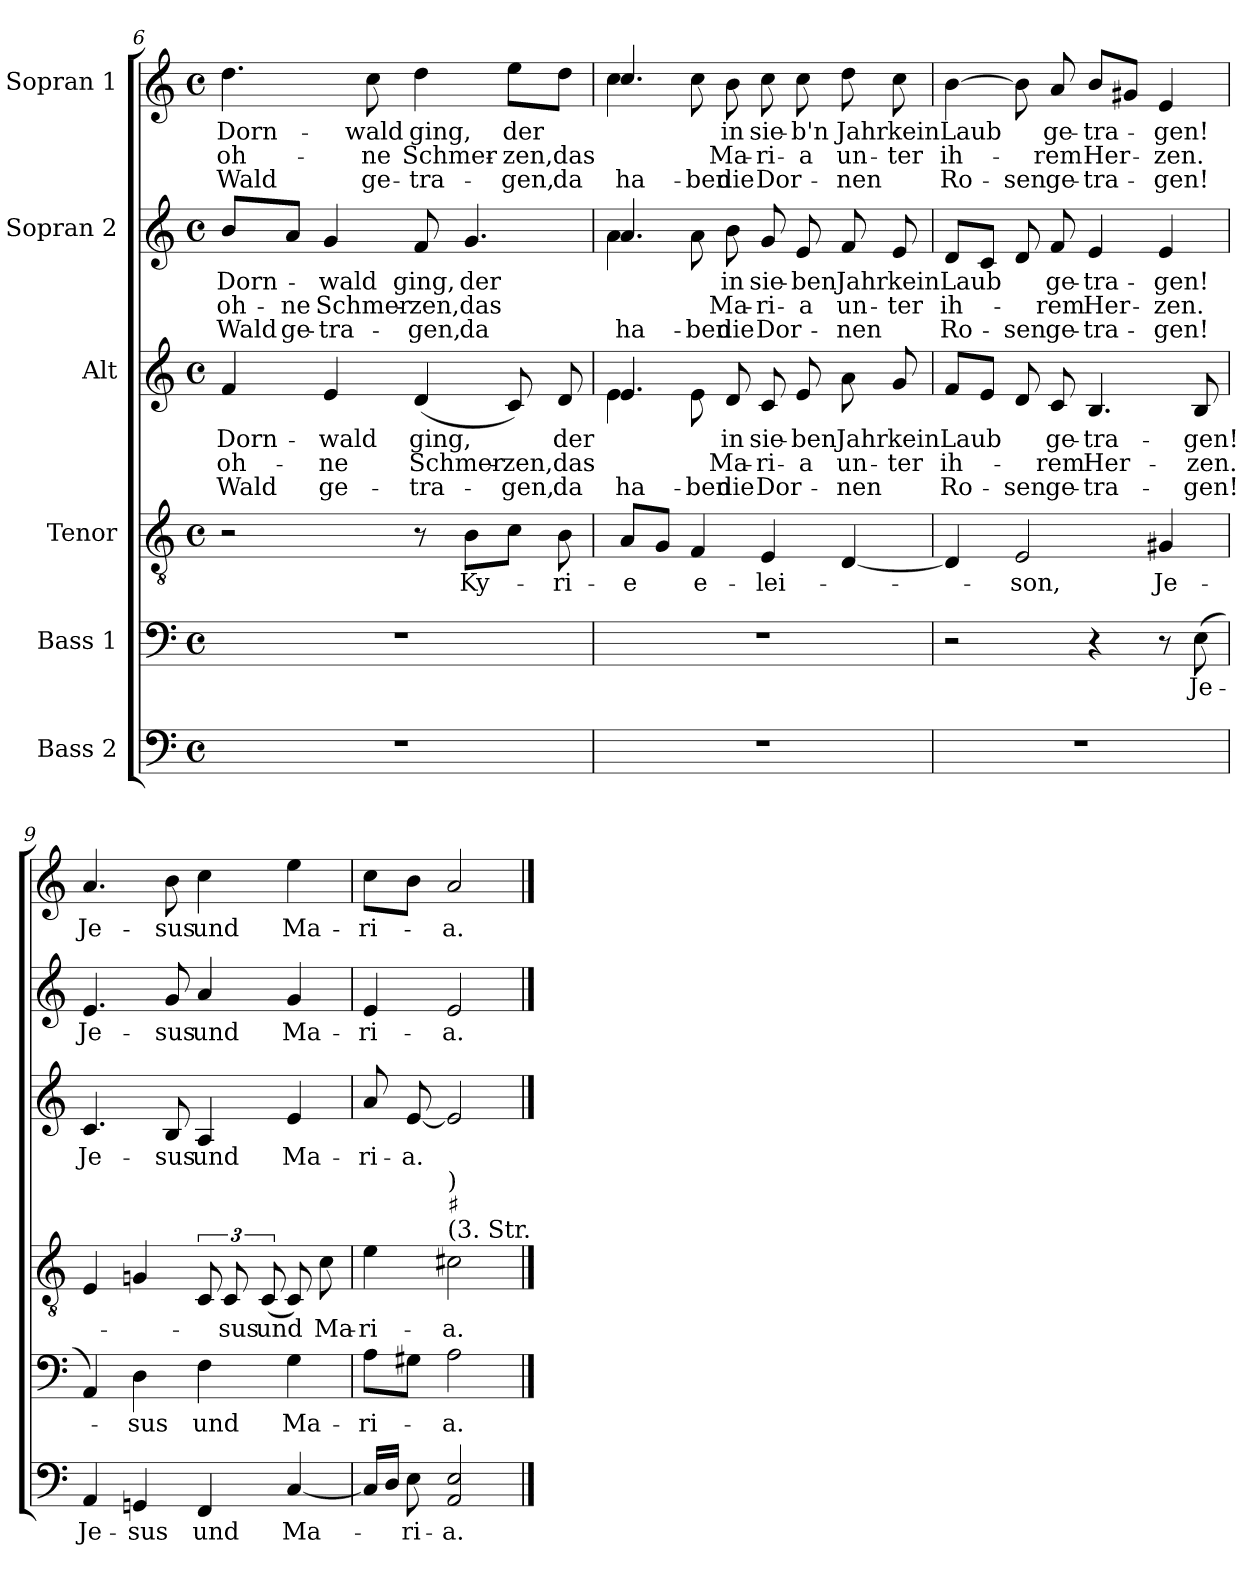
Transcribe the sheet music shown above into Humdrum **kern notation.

**kern	**text	**kern	**text	**kern	**text	**kern	**text	**text	**text	**kern	**text	**text	**text	**kern	**text	**text	**text
*part6	*part6	*part5	*part5	*part4	*part4	*part3	*part3	*part3	*part3	*part2	*part2	*part2	*part2	*part1	*part1	*part1	*part1
*staff6	*staff6	*staff5	*staff5	*staff4	*staff4	*staff3	*staff3	*staff3	*staff3	*staff2	*staff2	*staff2	*staff2	*staff1	*staff1	*staff1	*staff1
*I"Bass 2	*	*I"Bass 1	*	*I"Tenor	*	*I"Alt	*	*	*	*I"Sopran 2	*	*	*	*I"Sopran 1	*	*	*
!!LO:PB:g=z
*clefF4	*	*clefF4	*	*clefGv2	*	*clefG2	*	*	*	*clefG2	*	*	*	*clefG2	*	*	*
*k[]	*	*k[]	*	*k[]	*	*k[]	*	*	*	*k[]	*	*	*	*k[]	*	*	*
*M4/4	*	*M4/4	*	*M4/4	*	*M4/4	*	*	*	*M4/4	*	*	*	*M4/4	*	*	*
*met(c)	*	*met(c)	*	*met(c)	*	*met(c)	*	*	*	*met(c)	*	*	*	*met(c)	*	*	*
=6	=6	=6	=6	=6	=6	=6	=6	=6	=6	=6	=6	=6	=6	=6	=6	=6	=6
1r	.	1r	.	2r	.	4f/	Dorn-	oh-	Wald	8b/L	Dorn-	oh-	Wald	4.dd\	Dorn-	oh-	Wald
.	.	.	.	.	.	.	.	.	.	8a/J	.	-ne	ge-	.	.	.	.
.	.	.	.	.	.	4e/	-wald	-ne	ge-	4g/	-wald	Schmer-	-tra-	.	.	.	.
.	.	.	.	.	.	.	.	.	.	.	.	.	.	8cc\	-wald	-ne	ge-
.	.	.	.	8r	.	(4d/	ging,	Schmer-	-tra-	8f/	ging,	-zen,	-gen,	4dd\	ging,	Schmer-	-tra-
.	.	.	.	8B\L	Ky-	.	.	.	.	4.g/	der	das	da	.	.	.	.
.	.	.	.	8c\J	.	8c/)	.	-zen,	-gen,	.	.	.	.	8ee\L	der	-zen,	-gen,
.	.	.	.	8B\	-ri-	8d/	der	das	da	.	.	.	.	8dd\J	.	das	da
=7	=7	=7	=7	=7	=7	=7	=7	=7	=7	=7	=7	=7	=7	=7	=7	=7	=7
*	*	*	*	*	*	*^	*	*	*	*^	*	*	*	*^	*	*	*
1r	.	1r	.	8A/L	-e	4.e/	4e\	.	.	ha-	4.a/	4a\	.	.	ha-	4.cc/	4cc\	.	.	ha-
.	.	.	.	8G/J	.	.	.	.	.	.	.	.	.	.	.	.	.	.	.	.
.	.	.	.	4F/	e-	.	8e\	.	.	-ben	.	8a\	.	.	-ben	.	8cc\	.	.	-ben
.	.	.	.	.	.	8d/	2ryy	in	Ma-	die	8b\	2ryy	in	Ma-	die	8b\	2ryy	in	Ma-	die
.	.	.	.	4E/	-lei-	8c/	.	sie-	-ri-	Dor-	8g/	.	sie-	-ri-	Dor-	8cc\	.	sie-	-ri-	Dor-
.	.	.	.	.	.	8e/	.	-ben	-a	.	8e/	.	ben	-a	.	8cc\	.	-b'n	-a	.
.	.	.	.	[4D/	.	8a\	.	Jahr	un-	-nen	8f/	.	Jahr	un-	-nen	8dd\	.	Jahr	un-	-nen
.	.	.	.	.	.	8g/	8ryy	kein	-ter	.	8e/	8ryy	kein	-ter	.	8cc\	8ryy	kein	-ter	.
*	*	*	*	*	*	*v	*v	*	*	*	*	*	*	*	*	*v	*v	*	*	*
*	*	*	*	*	*	*	*	*	*	*v	*v	*	*	*	*	*	*	*
!!LO:LB:g=z
=8	=8	=8	=8	=8	=8	=8	=8	=8	=8	=8	=8	=8	=8	=8	=8	=8	=8
1r	.	2r	.	4D/]	.	8f/L	-Laub	ih-	Ro-	8d/L	Laub	ih-	Ro-	[4b\	Laub	ih-	Ro-
.	.	.	.	.	.	8e/J	.	.	.	8c/J	.	.	.	.	.	.	.
.	.	.	.	2E/	-son,	8d/	.	.	-sen	8d/	.	.	-sen	8b\]	.	.	-sen
.	.	.	.	.	.	8c/	ge-	-rem	ge-	8f/	ge-	-rem	ge-	8a/	ge-	-rem	ge-
.	.	4r	.	.	.	4.B/	-tra-	Her-	-tra-	4e/	-tra-	Her-	-tra-	8b/L	-tra-	Her-	-tra-
.	.	.	.	.	.	.	.	.	.	.	.	.	.	8g#X/J	.	.	.
.	.	8r	.	4G#X/	Je-	.	.	.	.	4e/	-gen!	-zen.	-gen!	4e/	-gen!	-zen.	-gen!
.	.	(8E\	Je-	.	.	8B/	-gen!	-zen.	-gen!	.	.	.	.	.	.	.	.
=9	=9	=9	=9	=9	=9	=9	=9	=9	=9	=9	=9	=9	=9	=9	=9	=9	=9
4AA/	Je-	4AA/)	.	4E/	.	4.c/	Je-	.	.	4.e/	Je-	.	.	4.a/	Je-	.	.
4GGn/	-sus	4D\	-sus	4Gn/	.	.	.	.	.	.	.	.	.	.	.	.	.
.	.	.	.	.	.	8B/	-sus	.	.	8g/	-sus	.	.	8b\	-sus	.	.
4FF/	und	4F\	und	12C/	.	4A/	und	.	.	4a/	und	.	.	4cc\	und	.	.
.	.	.	.	12C/	-sus	.	.	.	.	.	.	.	.	.	.	.	.
.	.	.	.	(12C/	und	.	.	.	.	.	.	.	.	.	.	.	.
[4C/	Ma-	4G\	Ma-	8C/)	.	4e/	Ma-	.	.	4g/	Ma-	.	.	4ee\	Ma-	.	.
.	.	.	.	8c\	Ma-	.	.	.	.	.	.	.	.	.	.	.	.
=10	=10	=10	=10	=10	=10	=10	=10	=10	=10	=10	=10	=10	=10	=10	=10	=10	=10
16C/LL]	.	8A\L	-ri-	4e\	-ri-	8a/	-ri-	.	.	4e/	-ri-	.	.	8cc\L	-ri-	.	.
16D/JJ	.	.	.	.	.	.	.	.	.	.	.	.	.	.	.	.	.
8E\	-ri-	8G#X\J	.	.	.	[8e/	-a.	.	.	.	.	.	.	8b\J	.	.	.
!	!	!	!	!LO:TX:a:t=(3. Str.	!	!	!	!	!	!	!	!	!	!	!	!	!
!	!	!	!	!LO:TX:a:t=♯	!	!	!	!	!	!	!	!	!	!	!	!	!
!	!	!	!	!LO:TX:a:t=)	!	!	!	!	!	!	!	!	!	!	!	!	!
2AA/ 2E/	-a.	2A\	-a.	2c#i\	-a.	2e/]	.	.	.	2e/	-a.	.	.	2a/	-a.	.	.
==	==	==	==	==	==	==	==	==	==	==	==	==	==	==	==	==	==
*-	*-	*-	*-	*-	*-	*-	*-	*-	*-	*-	*-	*-	*-	*-	*-	*-	*-
